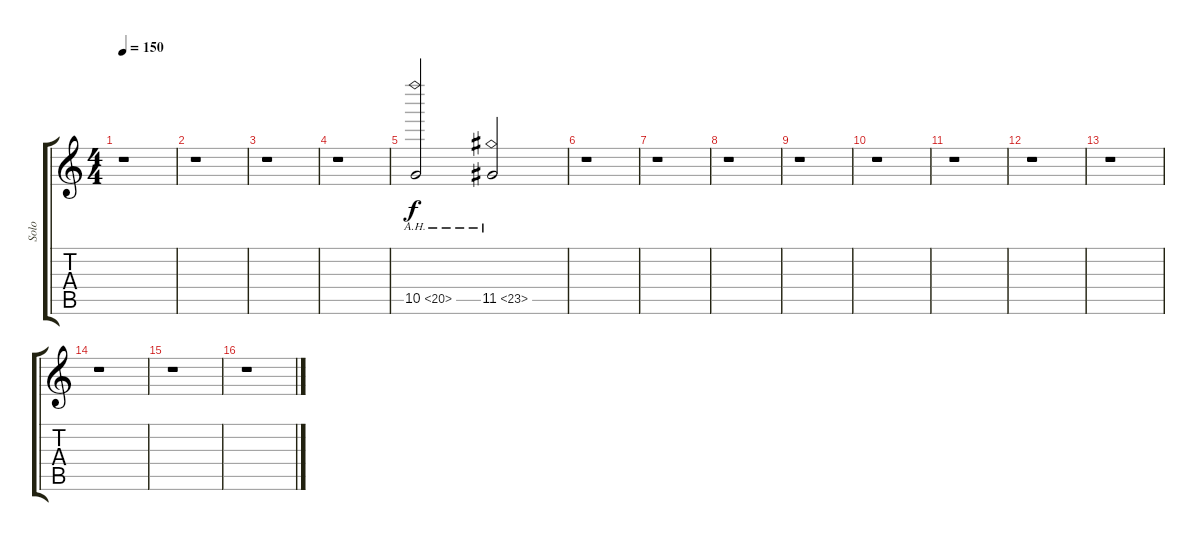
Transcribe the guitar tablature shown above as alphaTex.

\track ("Solo" "Solo") {instrument overdrivenguitar}
\staff {score tabs}
\tuning (E4 B3 G3 D3 A2 E2) {hide}
\ts (4 4)
\tempo 150
\clef g2
\ks c
r.1{dy f} |
r.1 |
r.1 |
r.1 |
10.5{ah 10}.2 11.5{ah 12}.2 |
r.1 |
r.1 |
r.1 |
r.1 |
r.1 |
r.1 |
r.1 |
r.1 |
r.1 |
r.1 |
r.1
